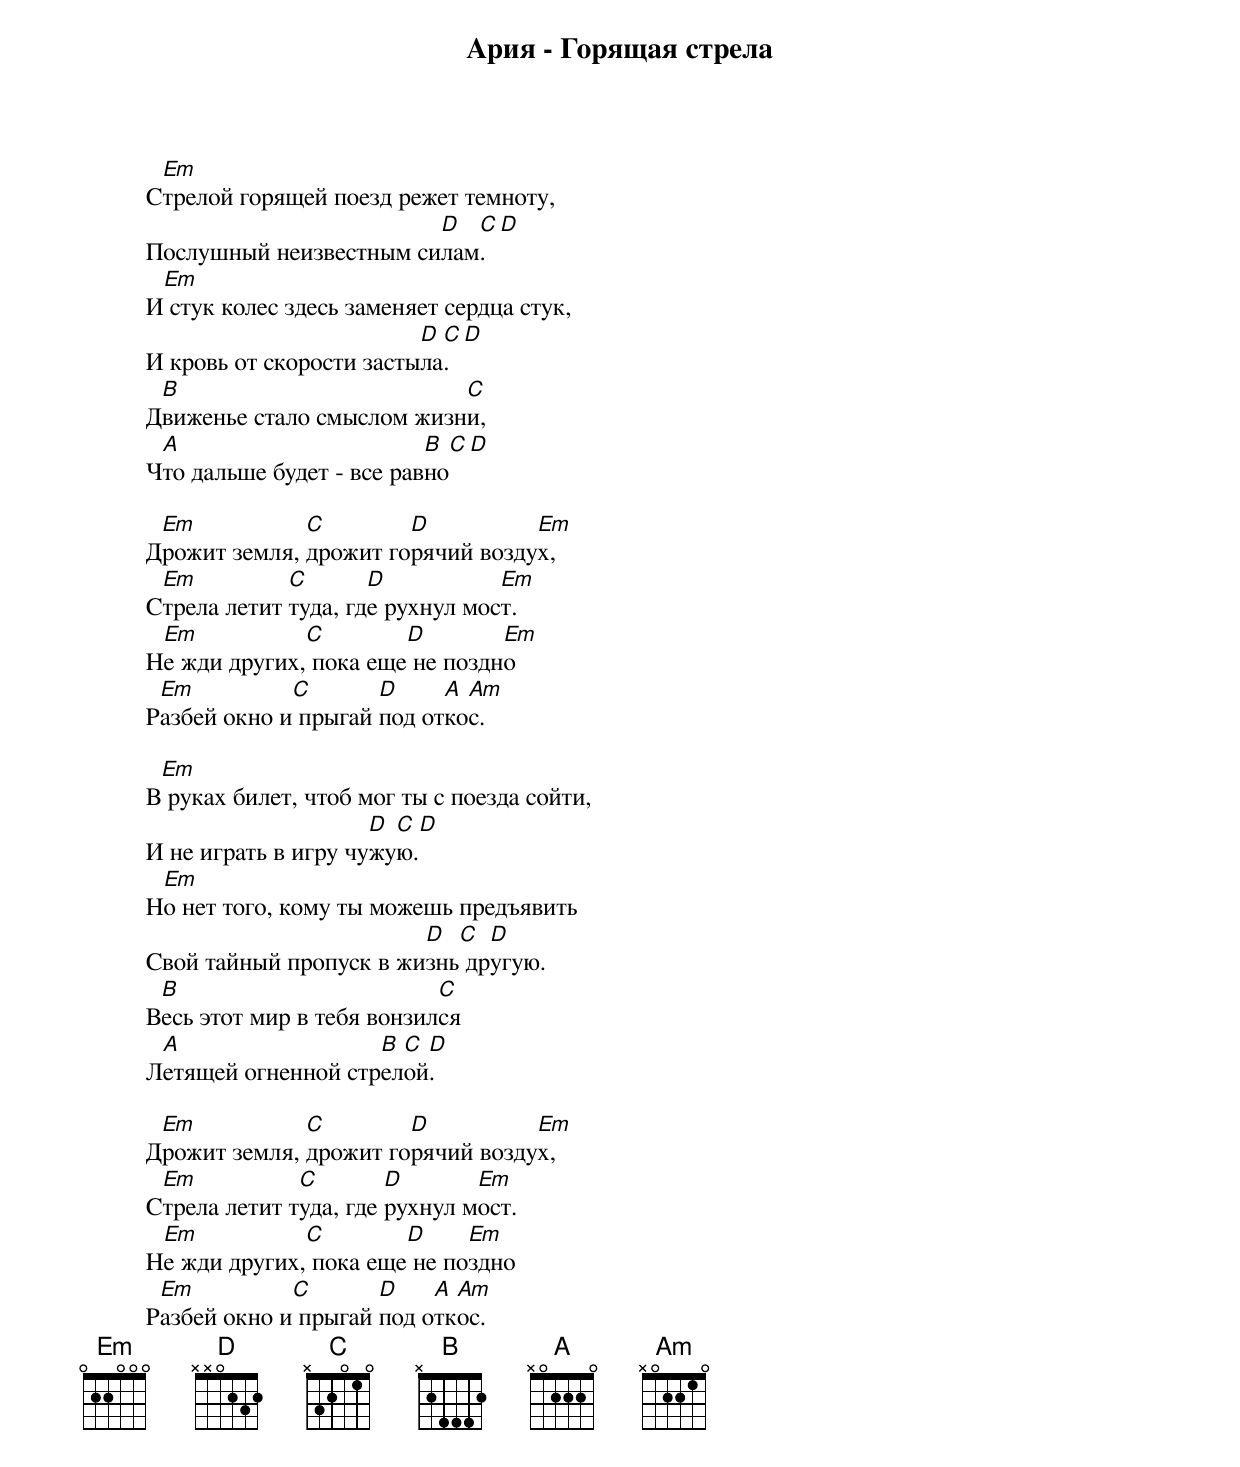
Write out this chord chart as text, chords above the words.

Ария - Горящая стрела

           Em
          Стрелой горящей поезд режет темноту,
                                  D  C  D
          Послушный неизвестным силам.
           Em
          И стук колес здесь заменяет сердца стук,
                                   D C D
          И кровь от скорости застыла.
           B                         C
          Движенье стало смыслом жизни,
           A                        B C D
          Что дальше будет - все равно

           Em           C        D          Em
          Дрожит земля, дрожит горячий воздух,
           Em          C       D           Em
          Стрела летит туда, где рухнул мост.
           Em           C        D        Em
          Не жди других, пока еще не поздно
           Em          C       D     A Am
          Разбей окно и прыгай под откос.

           Em
          В руках билет, чтоб мог ты с поезда сойти,
                               D C D
          И не играть в игру чужую.
           Em
          Но нет того, кому ты можешь предъявить
                                  D  C  D
          Свой тайный пропуск в жизнь другую.
           B                         C
          Весь этот мир в тебя вонзился
           A                  B C D
          Летящей огненной стрелой.

           Em           C        D          Em
          Дрожит земля, дрожит горячий воздух,
           Em           C        D       Em
          Стрела летит туда, где рухнул мост.
           Em           C        D     Em
          Не жди других, пока еще не поздно
           Em          C       D    A Am
          Разбей окно и прыгай под откос.
